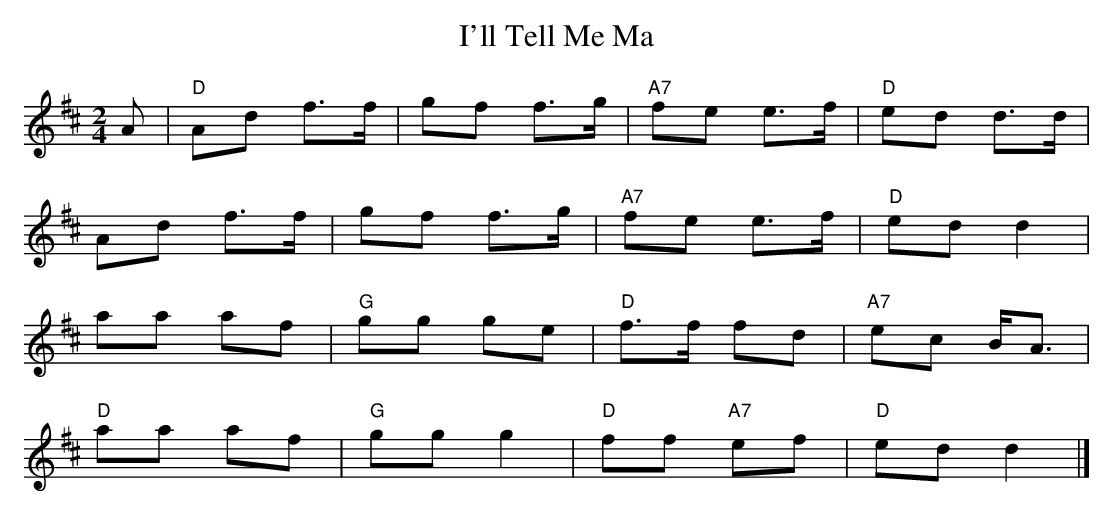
X:1
T:I'll Tell Me Ma
M: 2/4
L: 1/8
K: Dmaj
A|"D"Ad f>f|gf f>g|"A7"fe e>f|"D"ed d>d|
Ad f>f|gf f>g|"A7"fe e>f|"D"ed d2|
aa af|"G"gg ge|"D"f>f fd|"A7"ec B<A|
"D"aa af|"G"gg g2|"D"ff "A7"ef|"D"ed d2|]
